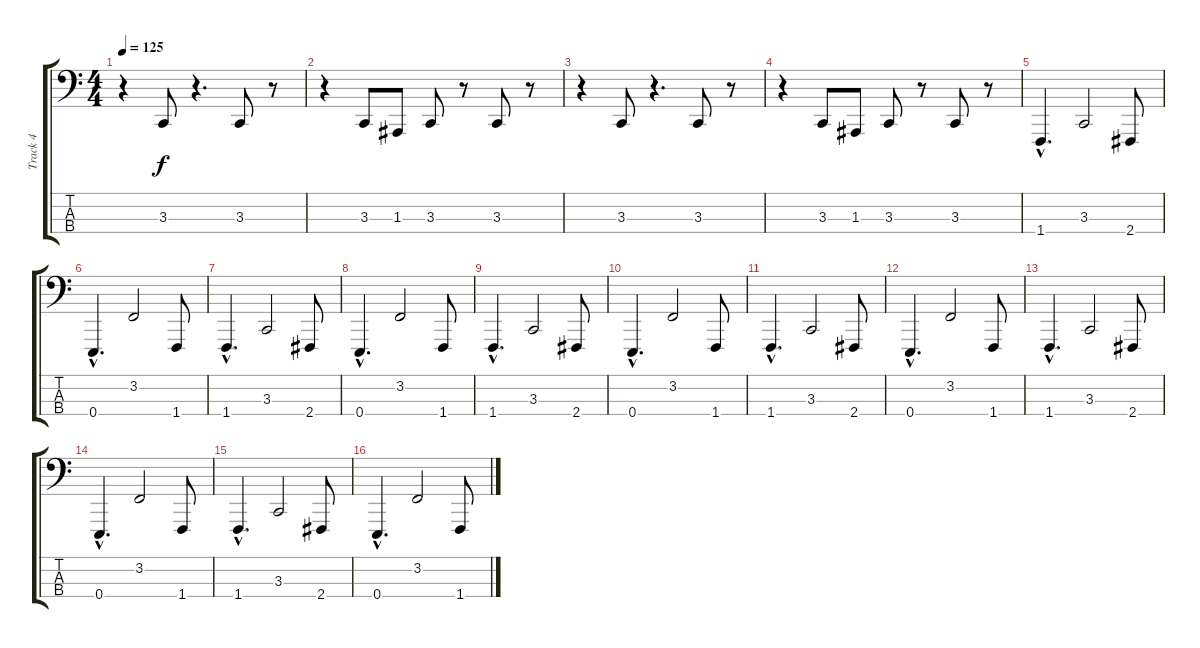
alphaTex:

\track ("Track 4" "Track 4") {instrument synthvoice}
\staff {score tabs}
\tuning (G2 D2 A1 E1) {hide}
\ts (4 4)
\tempo 125
\clef f4
\ks c
r.4{dy f} 3.3.8 r.4{d} 3.3.8 r.8 |
r.4 3.3.8 1.3.8 3.3.8 r.8 3.3.8 r.8 |
r.4 3.3.8 r.4{d} 3.3.8 r.8 |
r.4 3.3.8 1.3.8 3.3.8 r.8 3.3.8 r.8 |
1.4{hac}.4{d} 3.3.2 2.4.8 |
0.4{hac}.4{d} 3.2.2 1.4.8 |
1.4{hac}.4{d} 3.3.2 2.4.8 |
0.4{hac}.4{d} 3.2.2 1.4.8 |
1.4{hac}.4{d} 3.3.2 2.4.8 |
0.4{hac}.4{d} 3.2.2 1.4.8 |
1.4{hac}.4{d} 3.3.2 2.4.8 |
0.4{hac}.4{d} 3.2.2 1.4.8 |
1.4{hac}.4{d} 3.3.2 2.4.8 |
0.4{hac}.4{d} 3.2.2 1.4.8 |
1.4{hac}.4{d} 3.3.2 2.4.8 |
0.4{hac}.4{d} 3.2.2 1.4.8
